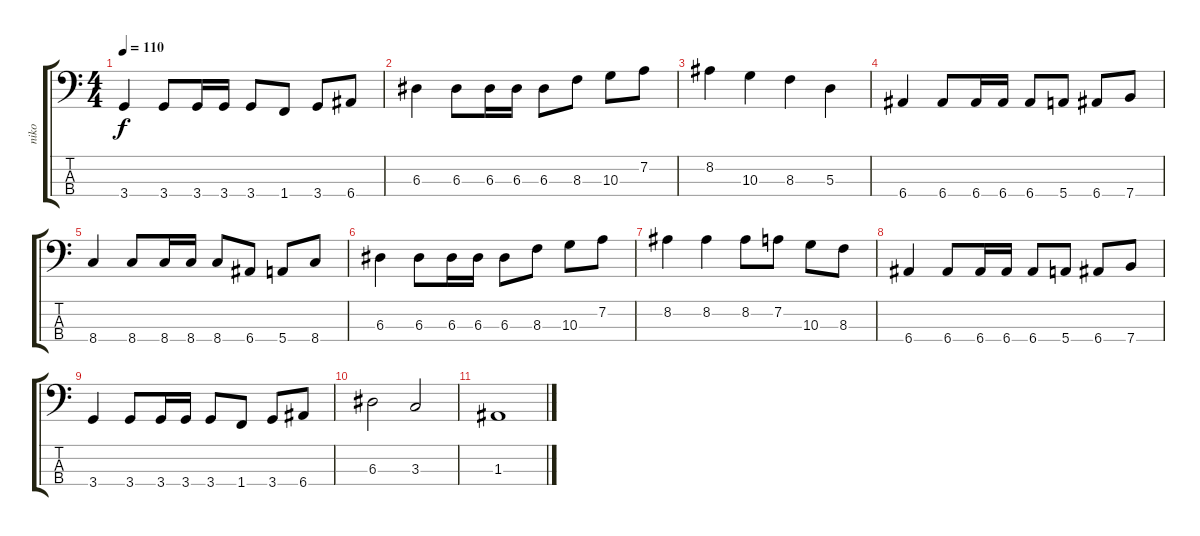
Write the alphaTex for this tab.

\track ("niko" "niko") {instrument electricbasspick}
\staff {score tabs}
\tuning (G2 D2 A1 E1) {hide}
\ts (4 4)
\tempo 110
\clef f4
\ks c
3.4.4{dy f} 3.4.8 3.4.16 3.4.16 3.4.8 1.4.8 3.4.8 6.4.8 |
6.3.4 6.3.8 6.3.16 6.3.16 6.3.8 8.3.8 10.3.8 7.2.8 |
8.2.4 10.3.4 8.3.4 5.3.4 |
6.4.4 6.4.8 6.4.16 6.4.16 6.4.8 5.4.8 6.4.8 7.4.8 |
8.4.4 8.4.8 8.4.16 8.4.16 8.4.8 6.4.8 5.4.8 8.4.8 |
6.3.4 6.3.8 6.3.16 6.3.16 6.3.8 8.3.8 10.3.8 7.2.8 |
8.2.4 8.2.4 8.2.8 7.2.8 10.3.8 8.3.8 |
6.4.4 6.4.8 6.4.16 6.4.16 6.4.8 5.4.8 6.4.8 7.4.8 |
3.4.4 3.4.8 3.4.16 3.4.16 3.4.8 1.4.8 3.4.8 6.4.8 |
6.3.2 3.3.2 |
1.3.1
